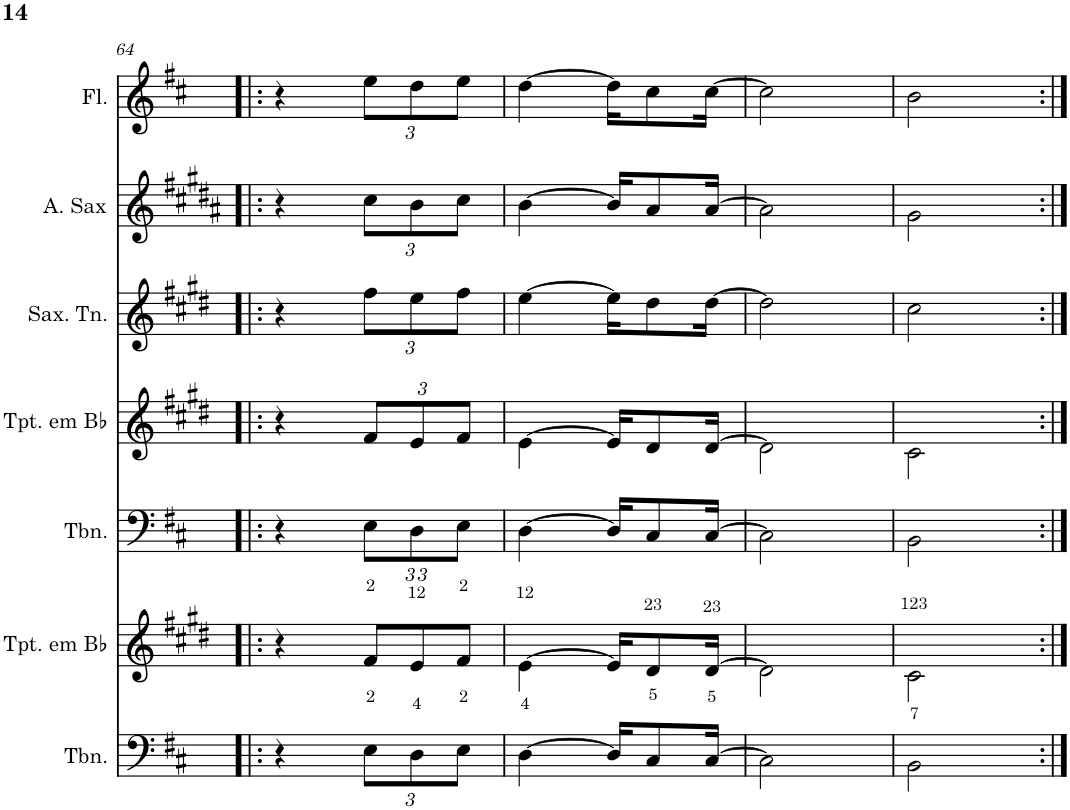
**kern	**kern	**kern	**kern	**kern	**kern	**kern
*part7	*part6	*part5	*part4	*part3	*part2	*part1
*staff7	*staff6	*staff5	*staff4	*staff3	*staff2	*staff1
*I"Trombone	*I"Trompete em Bb	*I"Trombone	*I"Trompete em Bb	*I"Saxofone Tenor	*I"Saxofone Alto	*I"Flauta Transversal
*I'Tbn.	*I'Tpt. em Bb	*I'Tbn.	*I'Tpt. em Bb	*I'Sax. Tn.	*	*I'Fl.
!!LO:PB:g=z
*clefF4	*clefG2	*clefF4	*clefG2	*clefG2	*clefG2	*clefG2
*	*Trd1c2	*	*Trd1c2	*Trd8c14	*Trd5c9	*
*k[f#c#]	*k[f#c#g#d#]	*k[f#c#]	*k[f#c#g#d#]	*k[f#c#g#d#]	*k[f#c#g#d#a#]	*k[f#c#]
*M2/4	*M2/4	*M2/4	*M2/4	*M2/4	*M2/4	*M2/4
=63	=63	=63	=63	=63	=63	=63
2BB\	2c#\	2BB\	2c#\	2cc#\	2g#\	2b\
!!LO:PB:g=z
=64!|:	=64!|:	=64!|:	=64!|:	=64!|:	=64!|:	=64!|:
4r	4r	4r	4r	4r	4r	4r
*Xbrackettup	*Xbrackettup	*Xbrackettup	*Xbrackettup	*Xbrackettup	*Xbrackettup	*Xbrackettup
12E\L	12f#/L	12E\L	12f#/L	12ff#\L	12cc#\L	12ee\L
12D\	12e/	12D\	12e/	12ee\	12b\	12dd\
12E\J	12f#/J	12E\J	12f#/J	12ff#\J	12cc#\J	12ee\J
=65	=65	=65	=65	=65	=65	=65
[4D\	[4e\	[4D\	[4e\	[4ee\	[4b\	[4dd\
16D/KL]	16e/KL]	16D/KL]	16e/KL]	16ee\KL]	16b/KL]	16dd\KL]
8C#/	8d#/	8C#/	8d#/	8dd#\	8a#/	8cc#\
[16C#/Jk	[16d#/Jk	[16C#/Jk	[16d#/Jk	[16dd#\Jk	[16a#/Jk	[16cc#\Jk
=66	=66	=66	=66	=66	=66	=66
2C#\]	2d#\]	2C#\]	2d#\]	2dd#\]	2a#\]	2cc#\]
=	=	=	=	=	=	=
*-	*-	*-	*-	*-	*-	*-
